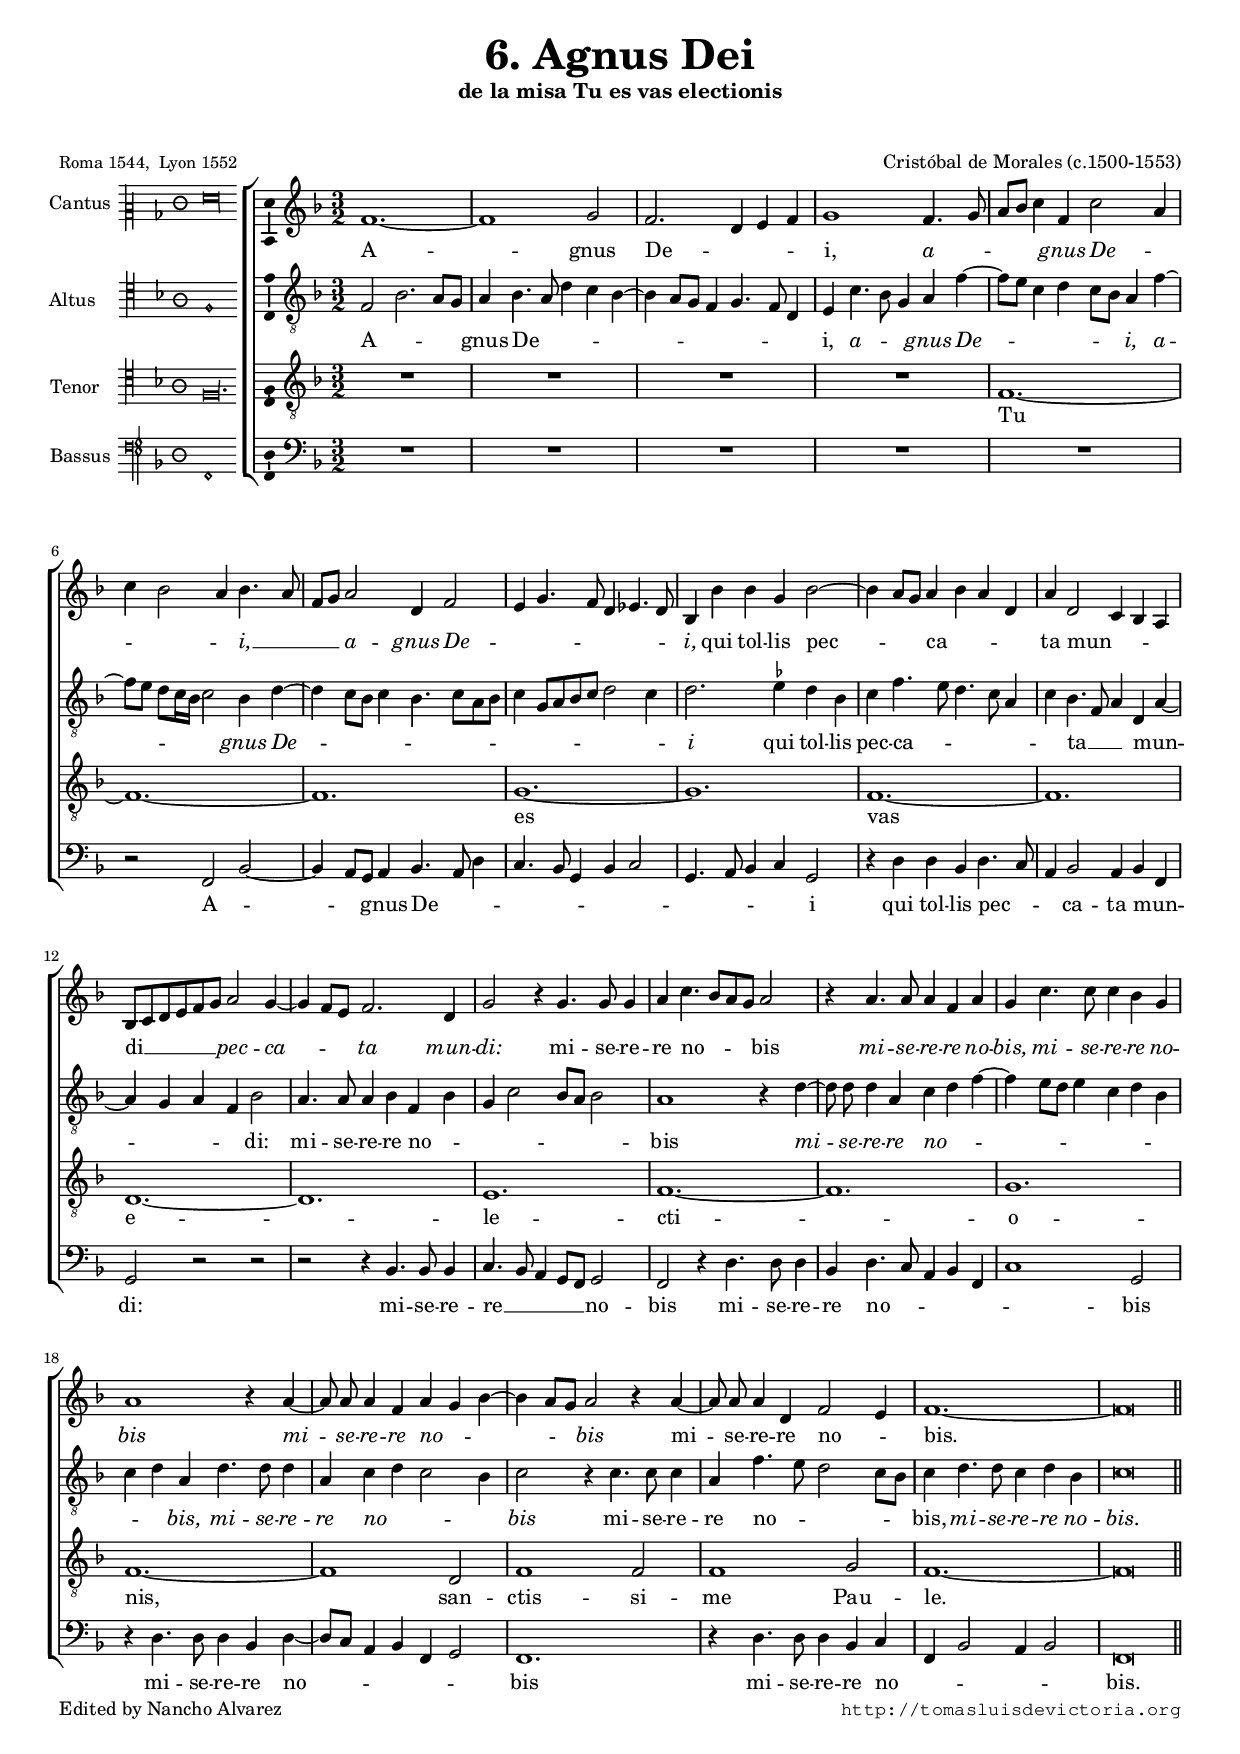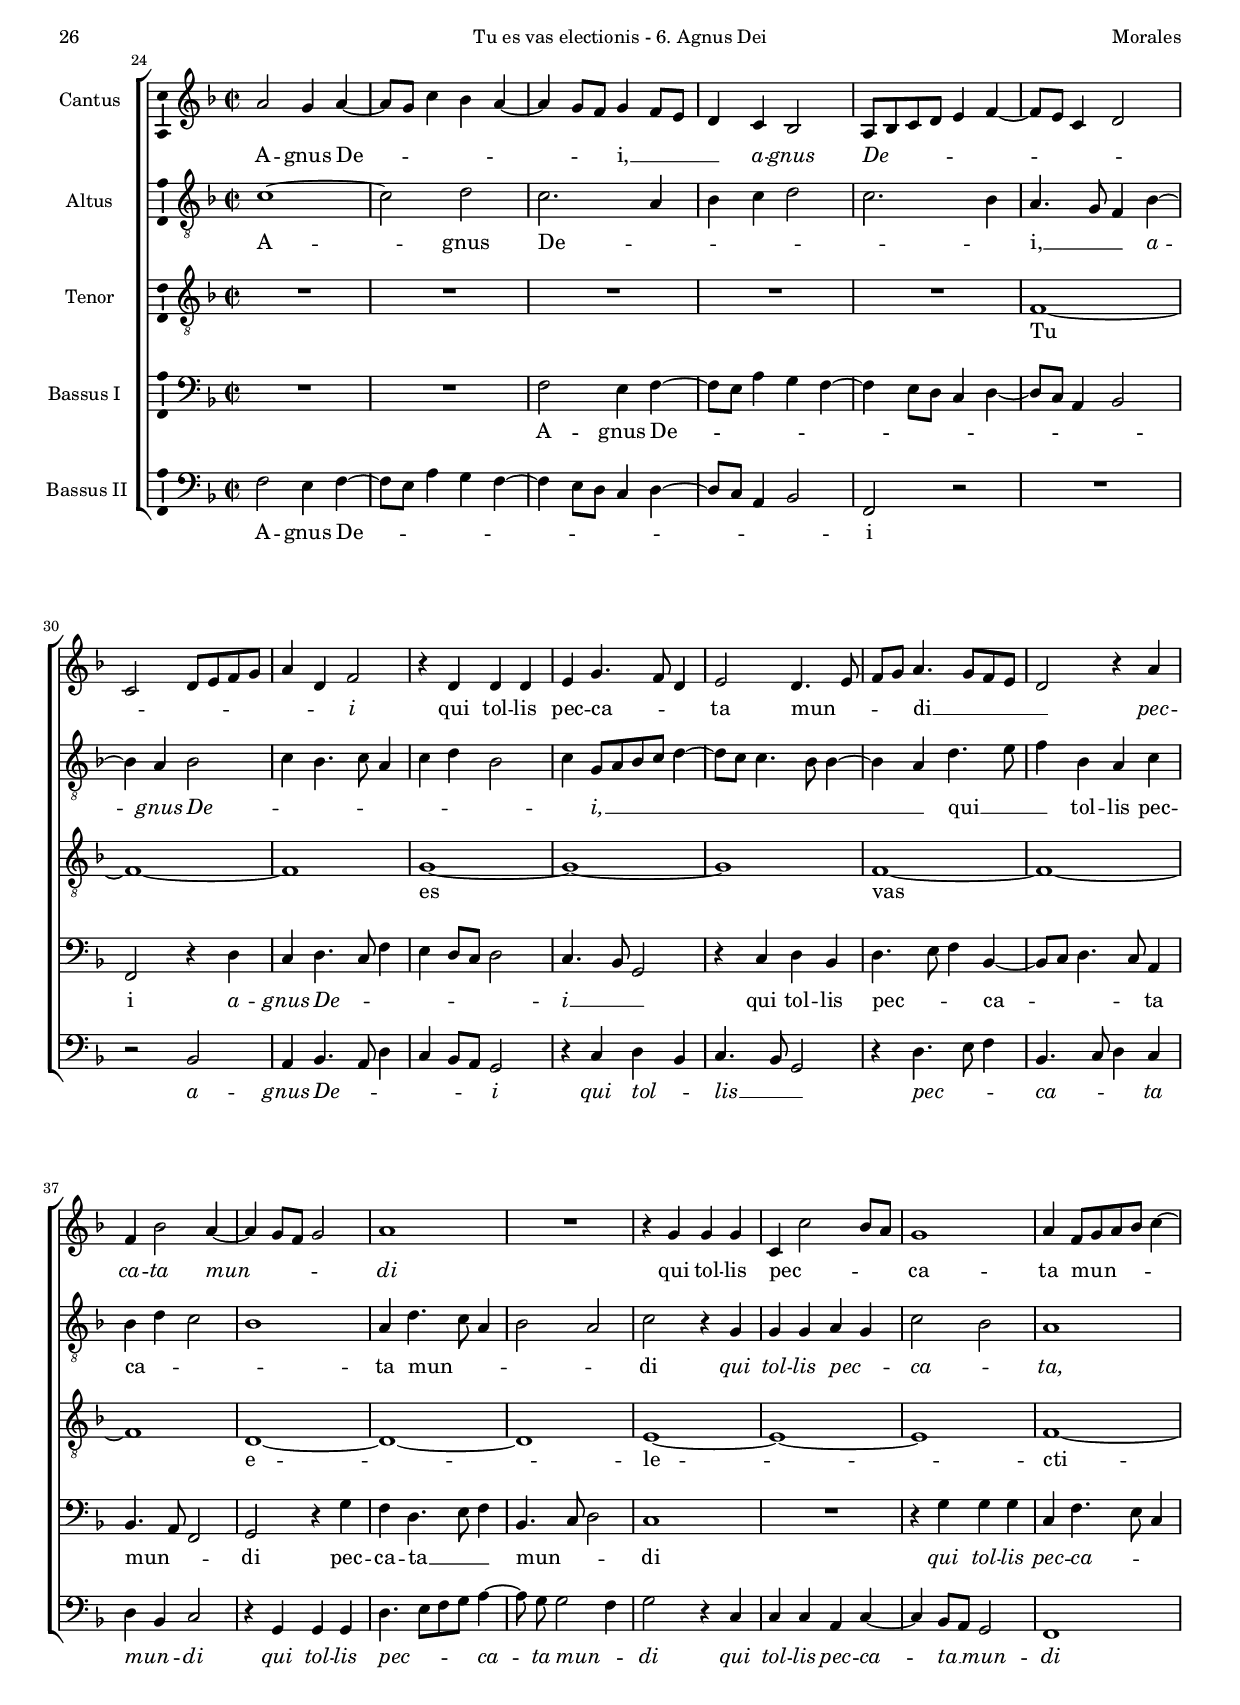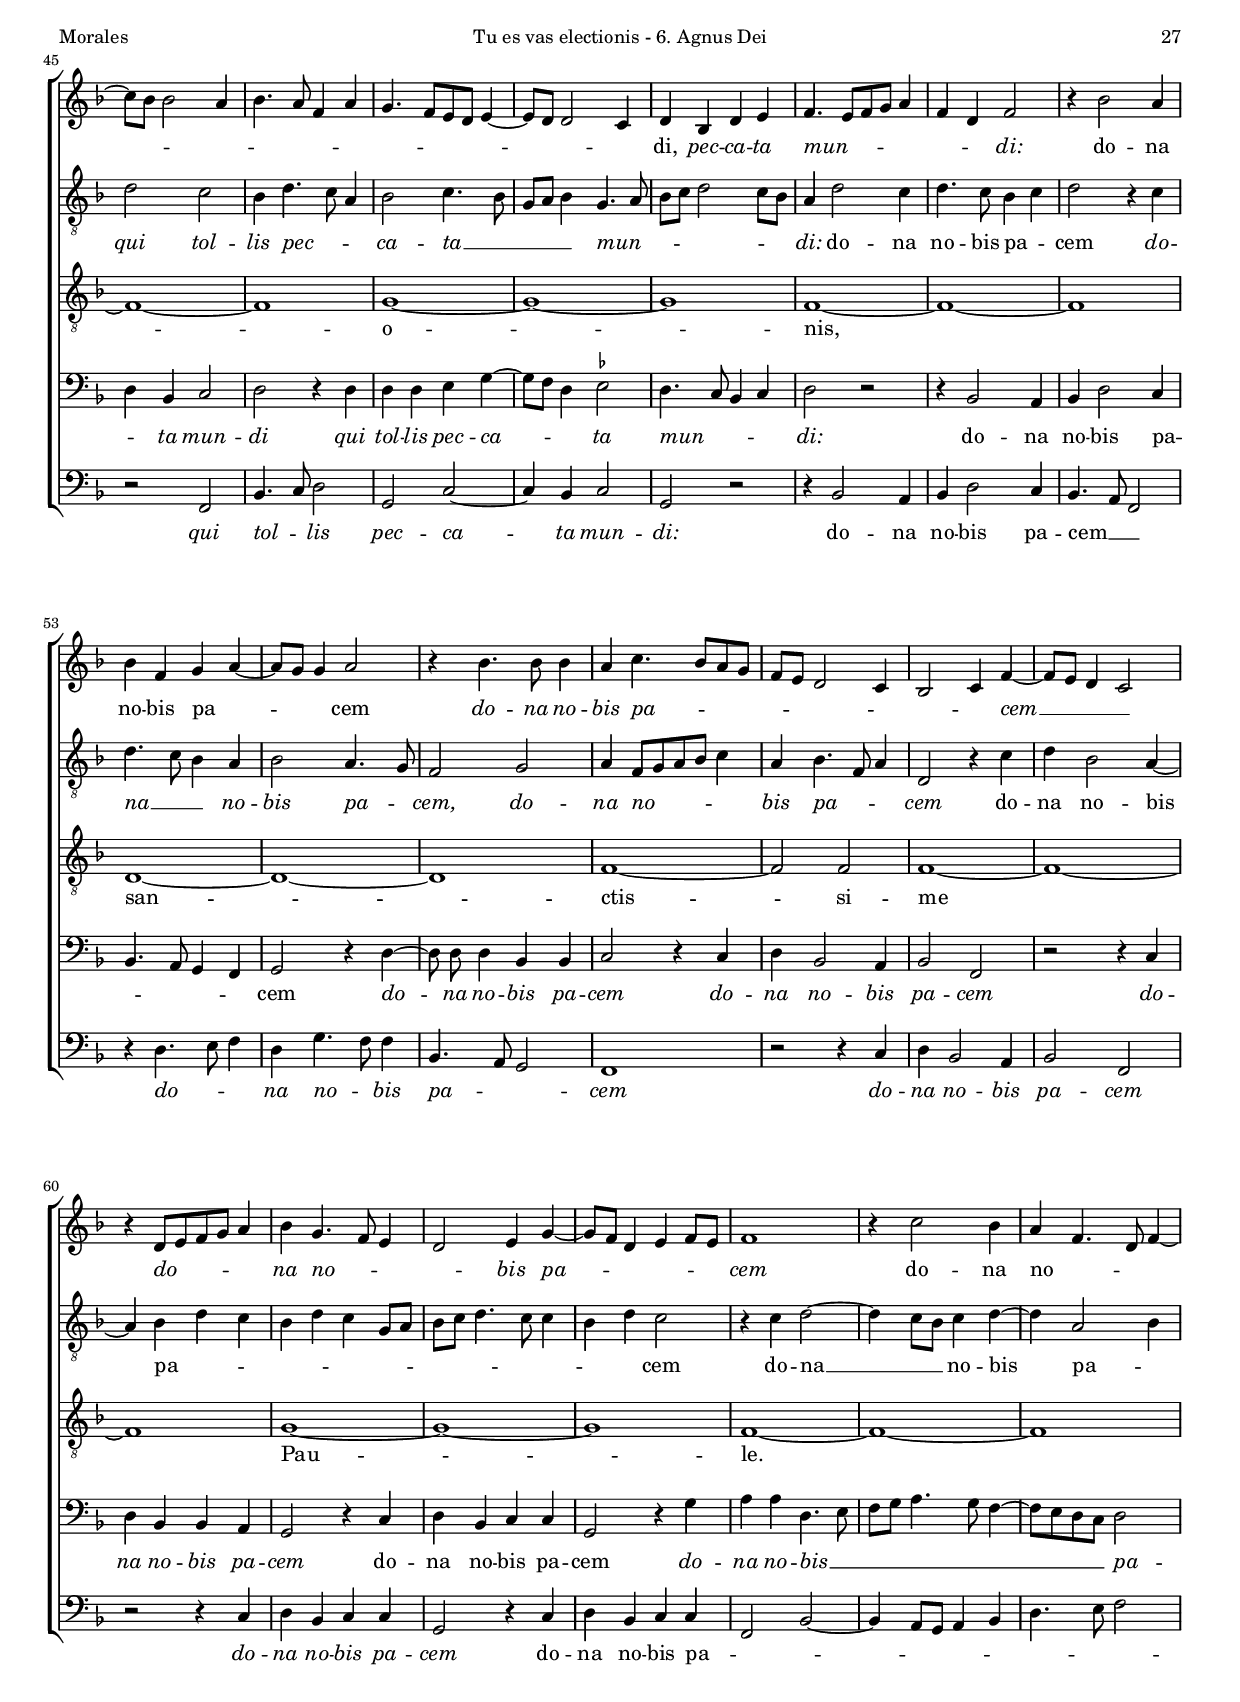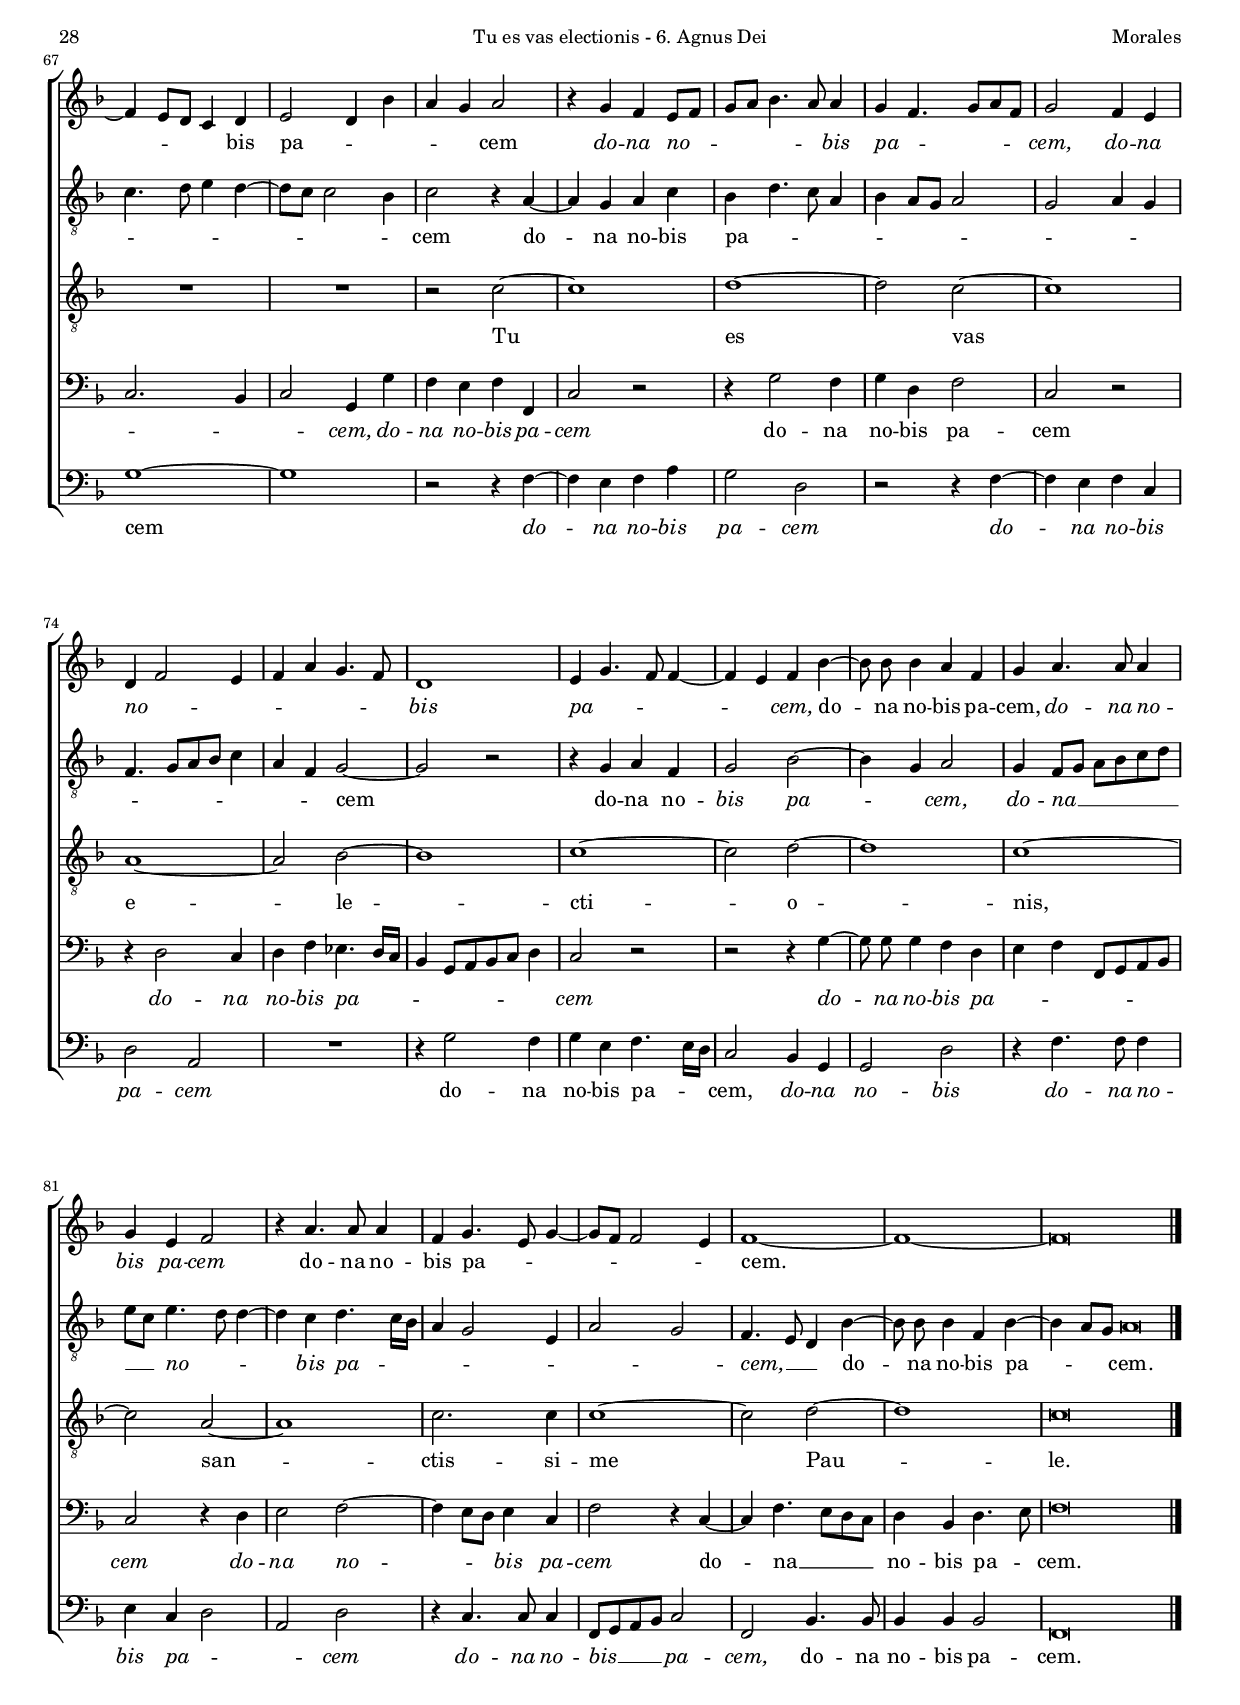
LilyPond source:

\version "2.18.0"

#(set-default-paper-size "a4")
#(set-global-staff-size 16.3)
#(ly:set-option 'point-and-click #f)
%mobile -s15.0 -i3.2

italicas=\override LyricText.font-shape = #'italic
rectas=\override LyricText.font-shape = #'upright
ss=\once \set suggestAccidentals = ##t
incipitwidth = 20
mt=#(define-music-function (parser location offset) (number?) ; move lyric text
      #{ \once \override LyricText.X-offset = -$offset #})

htitle="Tu es vas electionis - 6. Agnus Dei"
hcomposer="Morales"

\header {
	title=\markup{\fontsize #3 "6. Agnus Dei"}
	subtitle="de la misa Tu es vas electionis"
	subsubtitle=\markup{\column{" " " "}}
	composer="Cristóbal de Morales (c.1500-1553)"
        pdfauthor=\composer
	%opus="(-)"
	poet=\markup{\smaller "Roma 1544,  Lyon 1552"} 
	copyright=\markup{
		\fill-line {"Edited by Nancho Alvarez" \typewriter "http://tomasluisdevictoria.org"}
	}
%	tagline=""
}

global={\key f \major \time 3/2 \skip 1*3/2*23 \bar "||" % 6/4
	
}


cantus=\relative c'{
	f1. ~
	f1 g2
	f2. d4 e f
	g1 f4. g8 
	a bes c4 f, c'2 a4
	c bes2 a4 bes4. a8
	f g a2 d,4 f2
	e4 g4. f8 d4 ees4. d8
	bes4 bes' bes g bes2 ~
	bes4 a8 g a4 bes a d,
	a' d,2 c4 bes a
	bes8[ c d e f g] a2 g4 ~
	g f8 e f2. d4
	g2 r4 g4. g8 g4
	a c4. bes8 a g a2
	r4 a4. a8 a4 f a
	g c4. c8 c4 bes g
	a1 r4 a ~
	a8 \noBeam a a4 f a g bes ~
	bes a8 g a2 r4 a ~
	a8 \noBeam a a4 d ,f2 e4
	f1. ~
	f\breve*3/4
}

altus=\relative c{
	f2 bes2. a8 g
	a4 bes4. a8 d4 c bes ~
	bes a8 g f4 g4. f8 d4
	e4 c'4. bes8 g4 a f' ~
	f8 e c4 d c8 bes a4 f' ~
	f8[ e] d[ c16 bes] c2 bes4 d ~
	d c8 bes c4 bes4. c8 a bes
	c4 g8[ a bes c] d2 c4
	d2. \ss ees4 d bes
	c f4. e8 d4. c8 a4
	c bes4. f8 a4 d, a' ~
	a g a f bes2
	a4. a8 a4 bes f bes
	g c2 bes8 a bes2 
	a1 r4 d4 ~
	d8 \noBeam d d4 a c d f ~
	f e8 d e4 c d bes
	c d a d4. d8 d4
	a c d c2 bes4
	c2 r4 c4. c8 c4
	a f'4. e8 d2 c8 bes
	c4 d4. d8 c4 d bes
	c\breve*3/4
}

tenor=\relative c{
	R1*3/2*4
	f1. ~
	f ~
	f
	g ~
	g
	f ~
	f
	d ~
	d
	e
	f ~
	f
	g
	f ~
	f1 d2
	f1 f2
	f1 g2
	f1. ~
	f\breve*3/4
}

bassus=\relative c,{
	R1*3/2*5
	r2 f bes ~
	bes4 a8 g a4 bes4. a8 d4
	c4. bes8 g4 bes c2
	g4. a8 bes4 c g2
	r4 d' d bes d4. c8
	a4 bes2 a4 bes f
	g2 r r
	r r4 bes4. bes8 bes4
	c4. bes8 a4 g8 f g2
	f r4 d'4. d8 d4
	bes4 d4. c8 a4 bes f
	c'1 g2 r4 d'4. d8 d4 bes d ~
	d8 c a4 bes f g2
	f1. 
	r4 d'4. d8 d4 bes c
	f, bes2 a4 bes2
	f\breve*3/4
}

textocantus=\lyricmode{
A -- gnus De -- _ _ _ i,
\italicas 
a -- _ _ _ _ gnus De -- _ _ _ _ i, __ _ _ _ 
a -- gnus De -- _ _ _ _ _ _ i,
\rectas 
qui tol -- lis pec -- _ _ ca -- _ _ _ ta mun -- _ _ _ di __ _ _ _ _ _ 
\italicas pec -- ca -- _ _ ta mun -- di:
\rectas 
mi -- se -- re -- re no -- _ _ _ bis
\italicas 
mi -- se -- re -- re no -- bis,
mi -- se -- re -- re no -- bis
mi -- se -- re -- re no -- _ _ _ _ bis
\rectas 
mi -- se -- re -- re no -- _ bis.
}

textoaltus=\lyricmode{
A -- _ _ _ gnus De -- _ _ _ _ _ _ _ _ _ _ i,
\italicas 
a -- _ _ gnus De -- _ _ _ _ _ i,
a -- _ _ _ _ _ gnus De -- _ _ _ _ _ _ _ _ _ _ _ _ _ _ i
\rectas 
qui tol -- lis pec -- ca -- _ _ _ _ _ ta __ _ _ mun -- _ _ _ _ di:
mi -- se -- re -- re no -- _ _ _ _ _ _ bis
\italicas 
mi -- se -- re -- re no -- _ _ _ _ _ _ _ _ _ _ bis,
mi -- se -- re -- re no -- _ _ _ bis
\rectas 
mi -- se -- re -- re no -- _ _ _ _ bis,
\italicas 
mi -- se -- re -- re no -- bis.
}

textotenor=\lyricmode{
Tu es vas e -- le -- cti -- o -- nis,
san -- ctis -- si -- me Pau -- le.
}

textobassus=\lyricmode{
A -- _ _ _ gnus De -- _ _ _ _ _ _ _ _ _ _ _ i
qui tol -- lis pec -- _ _ ca -- ta mun -- _ di:
mi -- se -- re -- re __ _ _ _ _ no -- bis
mi -- se -- re -- re no -- _ _ _ _ _ bis
mi -- se -- re -- re no -- _ _ _ _ _ bis
mi -- se -- re -- re no -- _ _ _ _ bis.
}


incipitcantus=\markup{
	\score{
		{ 
		\set Staff.instrumentName="Cantus "
		\override NoteHead.style = #'neomensural
		\override Staff.TimeSignature.style = #'neomensural
		\cadenzaOn 
		\clef "petrucci-c2"
		\key f \major
		\time 3/2
		f'\longa
		} 
	\layout { line-width=\incipitwidth indent = 0 }
	}
}

incipitaltus=\markup{
	\score{
		{ 
		\set Staff.instrumentName="Altus    "
		\override NoteHead.style = #'neomensural 
		\override Staff.TimeSignature.style = #'neomensural
		\cadenzaOn 
		\clef "petrucci-c4"
		\key f \major
		\time 3/2
		f1
		} 
	\layout { line-width=\incipitwidth indent = 0 }
	}
}


incipittenor=\markup{
	\score{
		{ 
		\set Staff.instrumentName="Tenor   "
		\override NoteHead.style = #'neomensural 
		\override Staff.TimeSignature.style = #'neomensural
		\cadenzaOn 
		\clef "petrucci-c4"
		\key f \major
		\time 3/2
		f\longa.
		} 
	\layout { line-width=\incipitwidth indent=0 }
	}
}

incipitbassus=\markup{
	\score{
		{ 
		\set Staff.instrumentName="Bassus "
		\override NoteHead.style = #'neomensural
		\override Staff.TimeSignature.style = #'neomensural
		\cadenzaOn 
		\clef "petrucci-f4"
		\key f \major
		\time 3/2
		f,1
		} 
	\layout { line-width=\incipitwidth indent = 0 }
	}
}


\score {\transpose c' c'{
\new ChoirStaff<<

	\new Staff <<\global
	\new Voice="v1" {
		\set Staff.instrumentName=\incipitcantus
		\clef "treble"
		\cantus }
	\new Lyrics \lyricsto "v1" {\textocantus }
	>>

	\new Staff <<\global
	\new Voice="v2" {
		\set Staff.instrumentName=\incipitaltus
		\clef "G_8"
		\altus }
	\new Lyrics \lyricsto "v2" {\textoaltus }
	>>
	
	\new Staff <<\global
	\new Voice="v3" {
		\set Staff.instrumentName=\incipittenor
		\clef "G_8"
		\tenor }
	\new Lyrics \lyricsto "v3" {\textotenor }
	>>

	\new Staff <<\global
	\new Voice="v4" {
		\set Staff.instrumentName=\incipitbassus
		\clef "bass"
		\bassus }
	\new Lyrics \lyricsto "v4" {\textobassus }
	>>
	
>>

	} % transpose

\layout{ 
	\context {\Lyrics 
		\override VerticalAxisGroup.staff-affinity = #UP
		\override VerticalAxisGroup.nonstaff-relatedstaff-spacing =
			#'((basic-distance . 0) (minimum-distance . 0) (padding . 1))
		\override LyricText.font-size = #1.2
		\override LyricHyphen.minimum-distance = #0.5
	}
	\context {\Score 
		\override BarNumber.padding = #2 
	}
	\context {\Voice 
		%melismaBusyProperties = #'()
		%autoBeaming = ##f
	}
	%\context { \Staff \RemoveEmptyStaves }
	\context {\Staff 
		\override VerticalAxisGroup.staff-staff-spacing =
			#'((basic-distance . 11) (minimum-distance . 0) (padding . 1))
		\consists Ambitus_engraver 
		\override LigatureBracket.padding = #1
	}
}

%\midi {}

}

%%%%%%%%%%%%%%%%%%%%%%%%%%%%%%%%%%%%%%%%%%%%%%%%%%%%%%%%%%%%%%%%%%%%%


global={
	\set Score.currentBarNumber = #24 \bar ""
	\key f \major \time 2/2 \skip 1*64 \bar "|."

}


cantus=\relative c''{
	a2 g4 a ~ a8 g c4 bes a ~
	a g8 f g4 f8 e
	d4 c bes2
	a8 bes c d e4 f ~
	f8 e c4 d2
	c d8 e f g
	a4 d, f2
	r4 d d d
	e g4. f8 d4
	e2 d4. e8 
	f g a4. g8 f e
	d2 r4 a'
	f bes2 a4 ~
	a g8 f g2
	a1
	R1
	r4 g g g
	c, c'2 bes8 a
	g1
	a4 f8[ g a bes] c4 ~
	c8 bes bes2 a4
	bes4. a8 f4 a
	g4. f8[ e d] e4 ~
	e8 d d2 c4
	d4 bes d e
	f4. e8[ f g] a4
	f d f2
	r4 bes2 a4
	bes f g a ~
	a8 g g4 a2
	r4 bes4. bes8 bes4
	a c4. bes8 a g
	f e d2 c4
	bes2 c4 f ~
	f8 e d4 c2
	r4 d8[ e f g] a4 
	bes g4. f8 e4
	d2 e4 g ~
	g8 f d4 e f8 e
	f1
	r4 c'2 bes4
	a f4. d8 f4 ~
	f e8 d c4 d
	e2 d4 bes'
	a g a2
	r4 g f e8 f
	g a bes4. a8 a4
	g f4. g8 a f
	g2 f4 e
	d4 f2 e4
	f a g4. f8
	d1
	e4 g4. f8 f4 ~
	f e f bes ~
	bes8 \noBeam bes bes4 a f
	g a4. a8 a4
	g e f2
	r4 a4. a8 a4
	f4 g4. e8 g4 ~
	g8 f f2 e4
	f1 ~
	f ~
	f\breve*1/2
}

altus=\relative c'{
	c1 ~
	c2 d
	c2. a4
	bes c d2
	c2. bes4
	a4. g8 f4 bes ~
	bes a bes2
	c4 bes4. c8 a4
	c d bes2
	c4 g8[ a bes c] d4 ~
	d8 c c4. bes8 bes4 ~
	bes a d4. e8
	f4 bes, a c 
	bes d c2
	bes1
	a4 d4. c8 a4
	bes2 a
	c r4 g
	g g a g
	c2 bes
	a1
	d2 c
	bes4 d4. c8 a4
	bes2 c4. bes8
	g8 a bes4 g4. a8
	bes c d2 c8 bes
	a4 d2 c4
	d4. c8 bes4 c
	d2 r4 c
	d4. c8 bes4 a
	bes2 a4. g8
	f2 g
	a4 f8[ g a bes] c4
	a bes4. f8 a4
	d,2 r4 c'
	d bes2 a4 ~
	a bes d c
	bes d c g8 a
	bes c d4. c8 c4
	bes4 d c2
	r4 c d2 ~
	d4 c8 bes c4 d ~
	d a2 bes4
	c4. d8 e4 d ~
	d8 c c2 bes4
	c2 r4 a ~
	a g a c
	bes d4. c8 a4
	bes a8 g a2
	g2 a4 g
	f4. g8[ a bes] c4
	a4 f g2 ~
	g r
	r4 g a f
	g2 bes ~
	bes4 g a2
	g4 f8 g a bes c d
	e c e4. d8 d4 ~
	d c d4. c16 bes
	a4 g2 e4
	a2 g
	f4. e8 d4 bes' ~
	bes8 \noBeam bes bes4 f bes ~
	bes4 a8 g a\breve*1/4
}

tenor=\relative c{
	R1*5
	f1 ~
	f ~
	f 
	g ~
	g ~
	g
	f ~
	f ~
	f
	d ~
	d ~
	d
	e ~
	e ~
	e
	f ~
	f ~
	f
	g ~
	g ~
	g
	f ~
	f ~
	f
	d ~
	d ~
	d
	f1 ~
	f2 f
	f1 ~
	f ~
	f
	g ~
	g ~
	g
	f ~
	f ~
	f
	R1*2
	r2 c' ~
	c1
	d1 ~
	d2 c ~
	c1
	a ~
	a2 bes ~
	bes1
	c ~
	c2 d ~
	d1
	c ~
	c2 a ~
	a1
	c2. c4 c1 ~
	c2 d ~
	d1
	c\breve*1/2
}

bassus=\relative c{
	R1*2
	f2 e4 f ~
	f8 e a4 g f ~
	f4 e8 d c4 d ~
	d8 c a4 bes2
	f r4 d'
	c d4. c8 f4
	e d8 c d2
	c4. bes8 g2
	r4 c d bes
	d4. e8 f4 bes, ~
	bes8 c d4. c8 a4
	bes4. a8 f2
	g2 r4 g'
	f d4. e8 f4
	bes,4. c8 d2
	c1
	R1
	r4 g' g g
	c, f4. e8 c4
	d bes c2
	d r4 d
	d d e g ~
	g8 f d4 \ss ees2
	d4. c8 bes4 c
	d2 r
	r4 bes2 a4
	bes d2 c4
	bes4. a8 g4 f
	g2 r4 d' ~
	d8 \noBeam d d4 bes bes
	c2 r4 c
	d bes2 a4
	bes2 f
	r2 r4 c'
	d bes bes a
	g2 r4 c
	d bes c c
	g2 r4 g'
	a a d,4. e8
	f g a4. g8 f4 ~
	f8 e d c d2
	c2. bes4
	c2 g4 g'
	f e f f,
	c'2 r
	r4 g'2 f4
	g d f2
	c2 r 
	r4 d2 c4
	d f ees4. d16 c
	bes4 g8[ a bes c] d4
	c2 r
	r2 r4 g' ~ 
	g8 \noBeam g g4 f d
	e f f,8 g a bes
	c2 r4 d
	e2 f ~
	f4 e8 d e4 c
	f2 r4 c ~
	c f4. e8 d c
	d4 bes d4. e8
	f\breve*1/2
}

bassusdos=\relative c{
	f2 e4 f ~
	f8 e a4 g f ~
	f e8 d c4 d ~
	d8 c a4 bes2
	f2 r
	R1
	r2 bes
	a4 bes4. a8 d4
	c bes8 a g2
	r4 c d bes
	c4. bes8 g2
	r4 d'4. e8 f4
	bes,4. c8 d4 c
	d bes c2
	r4 g g g 
	d'4. e8[ f g] a4 ~
	a8 \noBeam g g2 f4
	g2 r4 c,
	c c a c ~
	c bes8 a g2
	f1
	r2 f
	bes4. c8 d2
	g, c ~
	c4 bes c2
	g r
	r4 bes2 a4
	bes d2 c4
	bes4. a8 f2
	r4 d'4. e8 f4
	d g4. f8 f4
	bes,4. a8 g2
	f1
	r2 r4 c'
	d4 bes2 a4
	bes2 f
	r2 r4 c'
	d bes c c
	g2 r4 c
	d bes c c
	f,2 bes ~
	bes4 a8 g a4 bes
	d4. e8 f2
	g1 ~
	g
	r2 r4 f ~
	f e f a
	g2 d
	r2 r4 f ~f e f c
	d2 a
	R1
	r4 g'2 f4
	g e f4. e16 d
	c2 bes4 g
	g2 d'
	r4 f4. f8 f4
	e c d2
	a d
	r4 c4. c8 c4
	f,8 g a bes c2
	f, bes4. bes8
	bes4 bes bes2
	f\breve*1/2
}

textocantus=\lyricmode{
A -- gnus De -- _ _ _ _ _ _ i, __ _ _ _
\italicas 
a -- gnus De -- _ _ _ _ _ _ _ _ _ _ _ _ _ _ _ i
\rectas 
qui tol -- lis pec -- ca -- _ _ ta mun -- _ _ _ di __ _ _ _ _ 
\italicas
pec -- ca -- ta mun -- _ _ _ di
\rectas 
qui tol -- lis pec -- _ _ _ ca -- ta mun -- _ _ _ _ _ _ _ _ _ _ _ _ _ _ _ _ _ _ _ di,
\italicas
pec -- ca -- ta mun -- _ _ _ _ _ _ di:
\rectas 
do -- na no -- bis pa -- _ _ _ cem
\italicas
do -- na no -- bis pa -- _ _ _ _ _ _ _ _ _ cem __ _ _ _ 
do -- _ _ _ _ na no -- _ _ _ bis pa -- _ _ _ _ _ cem
\rectas 
do -- na no -- _ _ _ _ _ _ bis pa -- _ _ _ _ cem
\italicas 
do -- na no -- _ _ _ _ _ bis pa -- _ _ _ _ cem,
do -- na no -- _ _ _ _ _ _ bis
pa -- _ _ _ _ cem,
\rectas 
do -- na no -- bis pa -- cem,
\italicas 
do -- na \mt #0 no -- bis pa -- cem
\rectas 
do -- na no -- bis pa -- _ _ _ _ _ cem.
}

textoaltus=\lyricmode{
A -- gnus De -- _ _ _ _ _ _ i, __ _ _
\italicas
a -- gnus De -- _ _ _ _ _ _ _ _ i, __ _ _ _ _ _ _ _ _ _ 
\rectas 
qui __ _ _ tol -- lis pec -- ca -- _ _ _ ta mun -- _ _ _ _ di
\italicas
qui tol -- lis pec -- _ ca -- _ ta,
qui tol -- lis pec -- _ _ ca -- ta __ _ _ _ _ mun -- _ _ _ _ _ _ di:
\rectas 
do -- na no -- bis pa -- _ cem
\italicas 
do -- na __ _ _ no -- bis pa -- _ cem,
do -- na no -- _ _ _ _ bis pa -- _ _ cem
\rectas 
do -- na no -- bis pa -- _ _ _ _ _ _ _ _ _ _ _ _ _ _ cem
do -- na __ _ _ no -- bis pa -- _ _ _ _ _ _ _ _ cem
do -- na no -- bis pa -- _ _ _ _ _ _ _ _ _ _ _ _ _ _ _ _ _ cem
do -- na no -- \italicas bis pa -- _ cem,
do -- na __ _ _ _ _ _ _ _ no -- _ _ bis pa -- _ _ _ _ _ _ _ cem, __ _ _ 
\rectas 
do -- na no -- bis pa -- _ _ cem.
}

textotenor=\lyricmode{
Tu es vas e -- le -- cti -- o -- nis,
san -- ctis -- si -- me Pau -- le.
Tu es vas e -- le -- cti -- o -- nis,
san -- ctis -- si -- me Pau -- le.
}

textobassus=\lyricmode{
A -- gnus De -- _ _ _ _ _ _ _ _ _ _ _ i
\italicas 
a -- gnus De -- _ _ _ _ _ _ i __ _ _ 
\rectas 
qui tol -- lis pec -- _ _ ca -- _ _ _ ta mun -- _ _ di
pec -- ca -- ta __ _ _ mun -- _ _ di
\italicas 
qui tol -- lis pec -- ca -- _ _ _ ta mun -- di
qui tol -- lis pec -- ca -- _ _ ta mun -- _ _ _ di:
\rectas 
do -- na no -- bis pa -- _ _ _ _ cem
\italicas 
do -- na no -- bis pa -- cem
do -- na no -- bis pa -- cem
do -- na no -- bis pa -- cem
\rectas
do -- na no -- bis pa -- cem
\italicas 
do -- na no -- bis __ _ _ _ _ _ _ _ _ _ pa -- _ _ _ cem,
do -- na no -- bis pa -- cem
\rectas 
do -- na no -- bis pa -- cem
\italicas 
do -- na no -- bis pa -- _ _ _ _ _ _ _ _ cem
do -- na no -- bis pa -- _ _ _ _ _ _ cem
do -- na no -- _ _ bis pa -- cem
\rectas 
do -- na __ _ _ _ no -- bis pa -- _ cem.
}

textobassusdos=\lyricmode{
A -- gnus De -- _ _ _ _ _ _ _ _ _ _ _ i
\italicas 
a -- gnus De -- _ _ _ _ _ i
qui tol -- _ lis __ _ _ 
pec -- _ _ ca -- _ _ ta mun -- _ di
qui tol -- lis pec -- _ _ _ ca -- ta mun -- _ di
qui tol -- lis pec -- ca -- ta __ _ mun -- di
qui tol -- _ lis pec -- ca -- ta mun -- di:
\rectas 
do -- na no -- bis pa -- cem __ _ _ 
\italicas do -- _ _ na no -- _ bis pa -- _ _ cem
do -- na no -- bis pa -- cem
do -- na no -- bis pa -- cem
\rectas 
do -- na no -- bis pa -- _ _ _ _ _ _ _ _ _ cem
\italicas 
do -- na no -- bis pa -- cem
do -- na no -- bis pa -- cem
\rectas 
do -- na no -- bis pa -- _ _ cem,
\italicas 
do -- na no -- bis
do -- na \mt #0 no -- bis pa -- _ _ cem
do -- na no -- bis __ _ _ _ pa -- cem,
\rectas 
do -- na no -- bis pa -- cem.
}


\score {\transpose c' c'{
\new ChoirStaff<<

	\new Staff <<\global
	\new Voice="v1" {
		\set Staff.instrumentName="Cantus"
		\clef "treble"
		\cantus }
	\new Lyrics \lyricsto "v1" {\textocantus }
	>>

	\new Staff <<\global
	\new Voice="v2" {
		\set Staff.instrumentName="Altus"
		\clef "G_8"
		\altus }
	\new Lyrics \lyricsto "v2" {\textoaltus }
	>>
	
	\new Staff <<\global
	\new Voice="v3" {
		\set Staff.instrumentName="Tenor"
		\clef "G_8"
		\tenor }
	\new Lyrics \lyricsto "v3" {\textotenor }
	>>

	\new Staff <<\global
	\new Voice="v4" {
		\set Staff.instrumentName="Bassus I  "
		\clef "bass"
		\bassus }
	\new Lyrics \lyricsto "v4" {\textobassus }
	>>

	\new Staff <<\global
	\new Voice="v5" {
		\set Staff.instrumentName="Bassus II "
		\clef "bass"
		\bassusdos }
	\new Lyrics \lyricsto "v5" {\textobassusdos }
	>>
	
>>

	} % transpose

\layout{ 
	indent=1.5\cm
	\context {\Lyrics 
		\override VerticalAxisGroup.staff-affinity = #UP
		\override VerticalAxisGroup.nonstaff-relatedstaff-spacing =
			#'((basic-distance . 0) (minimum-distance . 0) (padding . 1))
		\override LyricText.font-size = #1.2
		\override LyricHyphen.minimum-distance = #0.5
	}
	\context {\Score 
		\override BarNumber.padding = #2 
	}
	\context {\Voice 
		%melismaBusyProperties = #'()
		%autoBeaming = ##f
	}
	%\context { \Staff \RemoveEmptyStaves }
	\context {\Staff 
		\override VerticalAxisGroup.staff-staff-spacing =
			#'((basic-distance . 11) (minimum-distance . 0) (padding . 1))
		\consists Ambitus_engraver 
		\override LigatureBracket.padding = #1
	}
}

%\midi {}

}


\paper{
	evenHeaderMarkup=\markup  \fill-line { \fromproperty #'page:page-number-string \htitle \hcomposer }
	oddHeaderMarkup= \markup  \fill-line { \on-the-fly #not-first-page \hcomposer \on-the-fly #not-first-page \htitle \on-the-fly #not-first-page \fromproperty #'page:page-number-string }
	%system-count=8
	ragged-last-bottom = ##f
	indent=3.3\cm
	score-system-spacing =
	#'((basic-distance . 20) (minimum-distance . 0) (padding . 5))
	system-system-spacing =
	#'((basic-distance . 20) (minimum-distance . 0) (padding . 5))
	top-system-spacing = % header
	#'((basic-distance . 8) (minimum-distance . 0) (padding . 0))
	last-bottom-spacing = % footer
	#'((basic-distance . 12) (minimum-distance . 0) (padding . 0))
	%top-markup-spacing #'basic-distance = 0
	markup-system-spacing #'basic-distance = 20


first-page-number=25
}